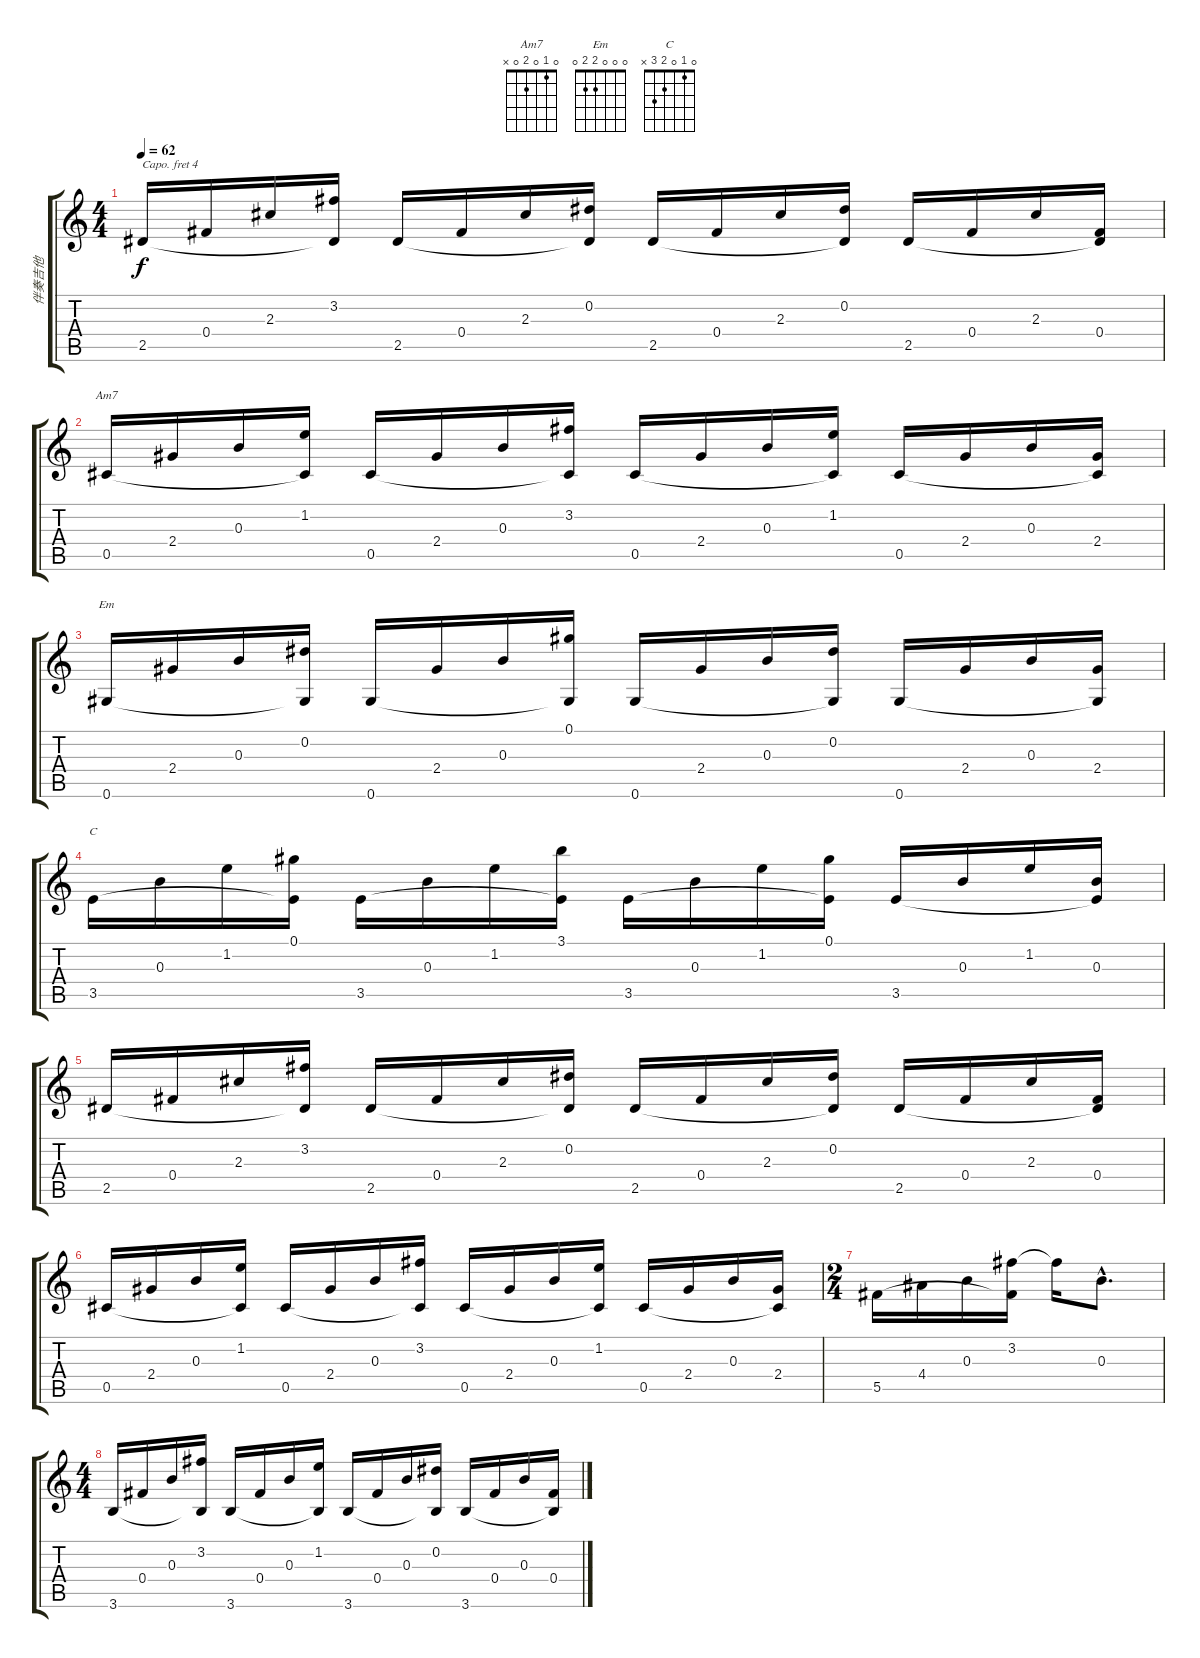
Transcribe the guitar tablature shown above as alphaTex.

\track ("伴奏吉他" "伴奏吉他") {instrument acousticguitarnylon}
\staff {score tabs}
\capo 4
\tuning (E4 B3 G3 D3 A2 E2) {hide}
\chord ("Am7" 0 1 0 2 0 x)
\chord ("Em" 0 0 0 2 2 0)
\chord ("C" 0 1 0 2 3 x)
\ts (4 4)
\tempo 62
\clef g2
\ks c
2.5.16{dy f} 0.4.16 2.3.16 (3.2 2.5{t}).16 2.5.16 0.4.16 2.3.16 (0.2 2.5{t}).16 2.5.16 0.4.16 2.3.16 (0.2 2.5{t}).16 2.5.16 0.4.16 2.3.16 (0.4 2.5{t}).16 |
0.5.16{ch "Am7"} 2.4.16 0.3.16 (1.2 0.5{t}).16 0.5.16 2.4.16 0.3.16 (3.2 0.5{t}).16 0.5.16 2.4.16 0.3.16 (1.2 0.5{t}).16 0.5.16 2.4.16 0.3.16 (2.4 0.5{t}).16 |
0.6.16{ch "Em"} 2.4.16 0.3.16 (0.2 0.6{t}).16 0.6.16 2.4.16 0.3.16 (0.1 0.6{t}).16 0.6.16 2.4.16 0.3.16 (0.2 0.6{t}).16 0.6.16 2.4.16 0.3.16 (2.4 0.6{t}).16 |
3.5.16{ch "C"} 0.3.16 1.2.16 (0.1 3.5{t}).16 3.5.16 0.3.16 1.2.16 (3.1 3.5{t}).16 3.5.16 0.3.16 1.2.16 (0.1 3.5{t}).16 3.5.16 0.3.16 1.2.16 (0.3 3.5{t}).16 |
2.5.16 0.4.16 2.3.16 (3.2 2.5{t}).16 2.5.16 0.4.16 2.3.16 (0.2 2.5{t}).16 2.5.16 0.4.16 2.3.16 (0.2 2.5{t}).16 2.5.16 0.4.16 2.3.16 (0.4 2.5{t}).16 |
0.5.16 2.4.16 0.3.16 (1.2 0.5{t}).16 0.5.16 2.4.16 0.3.16 (3.2 0.5{t}).16 0.5.16 2.4.16 0.3.16 (1.2 0.5{t}).16 0.5.16 2.4.16 0.3.16 (2.4 0.5{t}).16 |
\ts (2 4)
5.5.16 4.4.16 0.3.16 (3.2 5.5{t}).16 3.2{t}.16 0.3{hac}.8{d} |
\ts (4 4)
3.6.16 0.4.16 0.3.16 (3.2 3.6{t}).16 3.6.16 0.4.16 0.3.16 (1.2 3.6{t}).16 3.6.16 0.4.16 0.3.16 (0.2 3.6{t}).16 3.6.16 0.4.16 0.3.16 (0.4 3.6{t}).16
